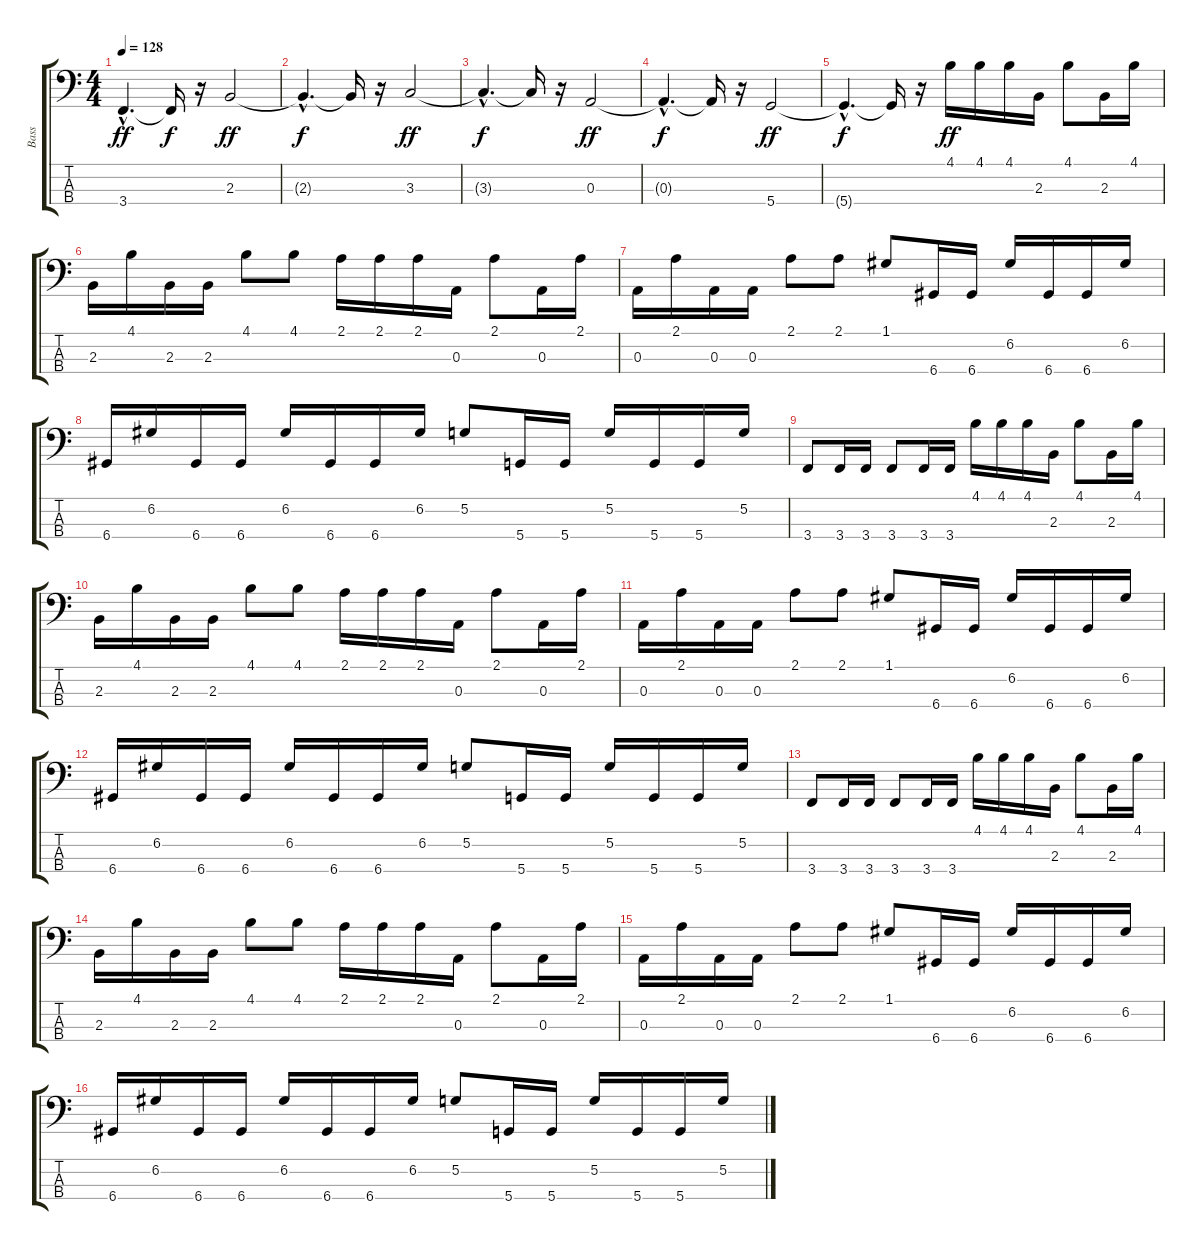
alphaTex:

\track ("Bass" "Bass") {instrument electricbasspick}
\staff {score tabs}
\tuning (G2 D2 A1 D1) {hide}
\ts (4 4)
\tempo 128
\clef f4
\ks c
3.4{hac}.4{d dy ff} 3.4{t}.16{dy f} r.16 2.3.2{dy ff} |
2.3{hac t}.4{d dy f} 2.3{t}.16 r.16 3.3.2{dy ff} |
3.3{hac t}.4{d dy f} 3.3{t}.16 r.16 0.3.2{dy ff} |
0.3{hac t}.4{d dy f} 0.3{t}.16 r.16 5.4.2{dy ff} |
5.4{hac t}.4{d dy f} 5.4{t}.16 r.16 4.1.16{dy ff} 4.1.16 4.1.16 2.3.16 4.1.8 2.3.16 4.1.16 |
2.3.16 4.1.16 2.3.16 2.3.16 4.1.8 4.1.8 2.1.16 2.1.16 2.1.16 0.3.16 2.1.8 0.3.16 2.1.16 |
0.3.16 2.1.16 0.3.16 0.3.16 2.1.8 2.1.8 1.1.8 6.4.16 6.4.16 6.2.16 6.4.16 6.4.16 6.2.16 |
6.4.16 6.2.16 6.4.16 6.4.16 6.2.16 6.4.16 6.4.16 6.2.16 5.2.8 5.4.16 5.4.16 5.2.16 5.4.16 5.4.16 5.2.16 |
3.4.8 3.4.16 3.4.16 3.4.8 3.4.16 3.4.16 4.1.16 4.1.16 4.1.16 2.3.16 4.1.8 2.3.16 4.1.16 |
2.3.16 4.1.16 2.3.16 2.3.16 4.1.8 4.1.8 2.1.16 2.1.16 2.1.16 0.3.16 2.1.8 0.3.16 2.1.16 |
0.3.16 2.1.16 0.3.16 0.3.16 2.1.8 2.1.8 1.1.8 6.4.16 6.4.16 6.2.16 6.4.16 6.4.16 6.2.16 |
6.4.16 6.2.16 6.4.16 6.4.16 6.2.16 6.4.16 6.4.16 6.2.16 5.2.8 5.4.16 5.4.16 5.2.16 5.4.16 5.4.16 5.2.16 |
3.4.8 3.4.16 3.4.16 3.4.8 3.4.16 3.4.16 4.1.16 4.1.16 4.1.16 2.3.16 4.1.8 2.3.16 4.1.16 |
2.3.16 4.1.16 2.3.16 2.3.16 4.1.8 4.1.8 2.1.16 2.1.16 2.1.16 0.3.16 2.1.8 0.3.16 2.1.16 |
0.3.16 2.1.16 0.3.16 0.3.16 2.1.8 2.1.8 1.1.8 6.4.16 6.4.16 6.2.16 6.4.16 6.4.16 6.2.16 |
6.4.16 6.2.16 6.4.16 6.4.16 6.2.16 6.4.16 6.4.16 6.2.16 5.2.8 5.4.16 5.4.16 5.2.16 5.4.16 5.4.16 5.2.16
